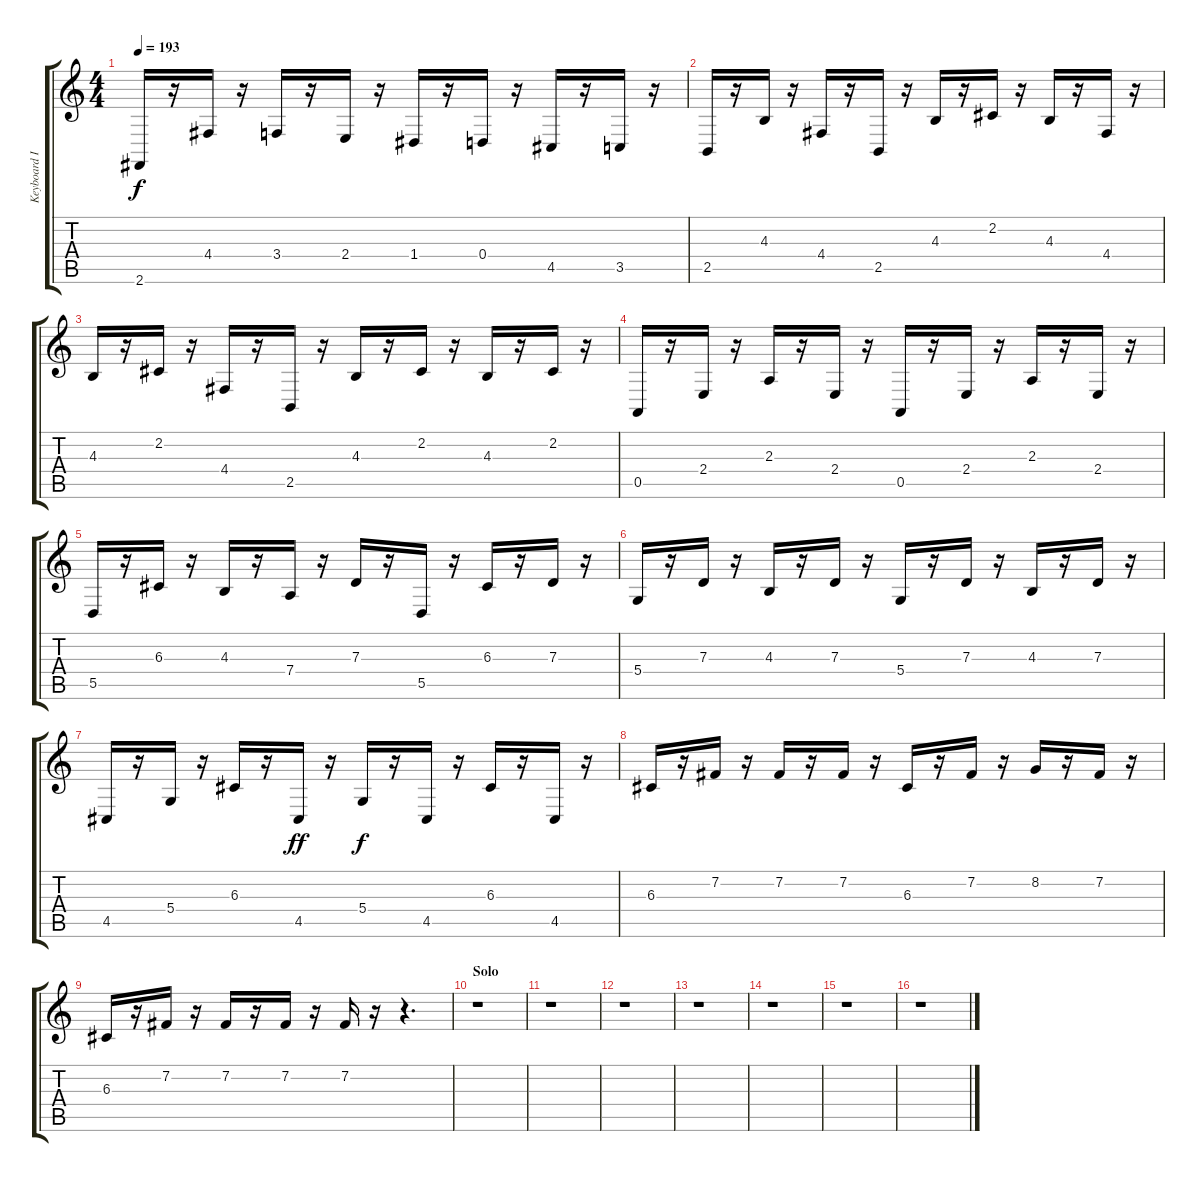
\track ("Keyboard III" "Keyboard I") {instrument synthbrass2}
\staff {score tabs}
\tuning (E4 B3 G3 D3 A2 E2) {hide}
\ts (4 4)
\tempo 193
\clef g2
\ks c
2.6.16{dy f} r.16 4.4.16 r.16 3.4.16 r.16 2.4.16 r.16 1.4.16 r.16 0.4.16 r.16 4.5.16 r.16 3.5.16 r.16 |
2.5.16 r.16 4.3.16 r.16 4.4.16 r.16 2.5.16 r.16 4.3.16 r.16 2.2.16 r.16 4.3.16 r.16 4.4.16 r.16 |
4.3.16 r.16 2.2.16 r.16 4.4.16 r.16 2.5.16 r.16 4.3.16 r.16 2.2.16 r.16 4.3.16 r.16 2.2.16 r.16 |
0.5.16 r.16 2.4.16 r.16 2.3.16 r.16 2.4.16 r.16 0.5.16 r.16 2.4.16 r.16 2.3.16 r.16 2.4.16 r.16 |
5.5.16 r.16 6.3.16 r.16 4.3.16 r.16 7.4.16 r.16 7.3.16 r.16 5.5.16 r.16 6.3.16 r.16 7.3.16 r.16 |
5.4.16 r.16 7.3.16 r.16 4.3.16 r.16 7.3.16 r.16 5.4.16 r.16 7.3.16 r.16 4.3.16 r.16 7.3.16 r.16 |
4.5.16 r.16 5.4.16 r.16 6.3.16 r.16 4.5.16{dy ff} r.16 5.4.16{dy f} r.16 4.5.16 r.16 6.3.16 r.16 4.5.16 r.16 |
6.3.16 r.16 7.2.16 r.16 7.2.16 r.16 7.2.16 r.16 6.3.16 r.16 7.2.16 r.16 8.2.16 r.16 7.2.16 r.16 |
6.3.16 r.16 7.2.16 r.16 7.2.16 r.16 7.2.16 r.16 7.2.16 r.16 r.4{d} |
\section ("" "Solo")
r.1 |
r.1 |
r.1 |
r.1 |
r.1 |
r.1 |
r.1
